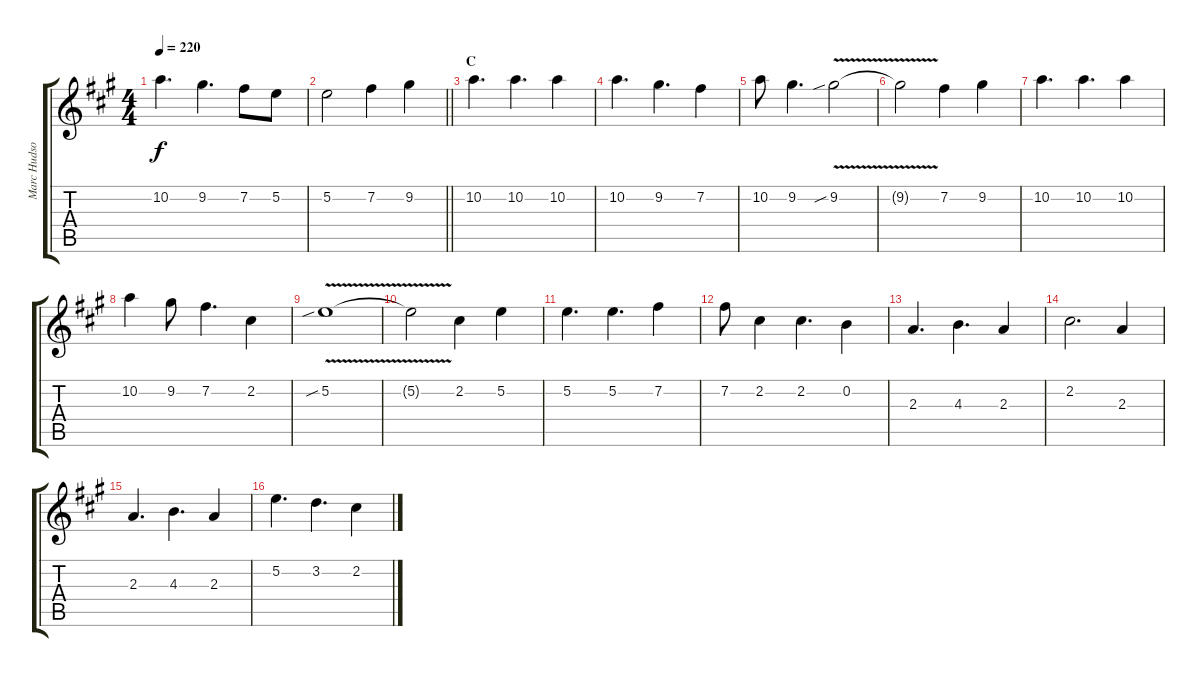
\track ("Marc Hudson" "Marc Hudso") {instrument distortionguitar}
\staff {score tabs}
\tuning (E4 B3 G3 D3 A2 E2) {hide}
\ts (4 4)
\tempo 220
\clef g2
\ks a
10.2.4{d dy f} 9.2.4{d} 7.2.8 5.2.8 |
\barLineRight lightlight
5.2.2 7.2.4 9.2.4 |
\section ("" "C")
10.2.4{d} 10.2.4{d} 10.2.4 |
10.2.4{d} 9.2.4{d} 7.2.4 |
10.2.8 9.2.4{d} 9.2{v sib}.2 |
9.2{t}.2 7.2.4 9.2.4 |
10.2.4{d} 10.2.4{d} 10.2.4 |
10.2.4 9.2.8 7.2.4{d} 2.2.4 |
5.2{v sib}.1 |
5.2{t}.2 2.2.4 5.2.4 |
5.2.4{d} 5.2.4{d} 7.2.4 |
7.2.8 2.2.4 2.2.4{d} 0.2.4 |
2.3.4{d} 4.3.4{d} 2.3.4 |
2.2.2{d} 2.3.4 |
2.3.4{d} 4.3.4{d} 2.3.4 |
5.2.4{d} 3.2.4{d} 2.2.4
